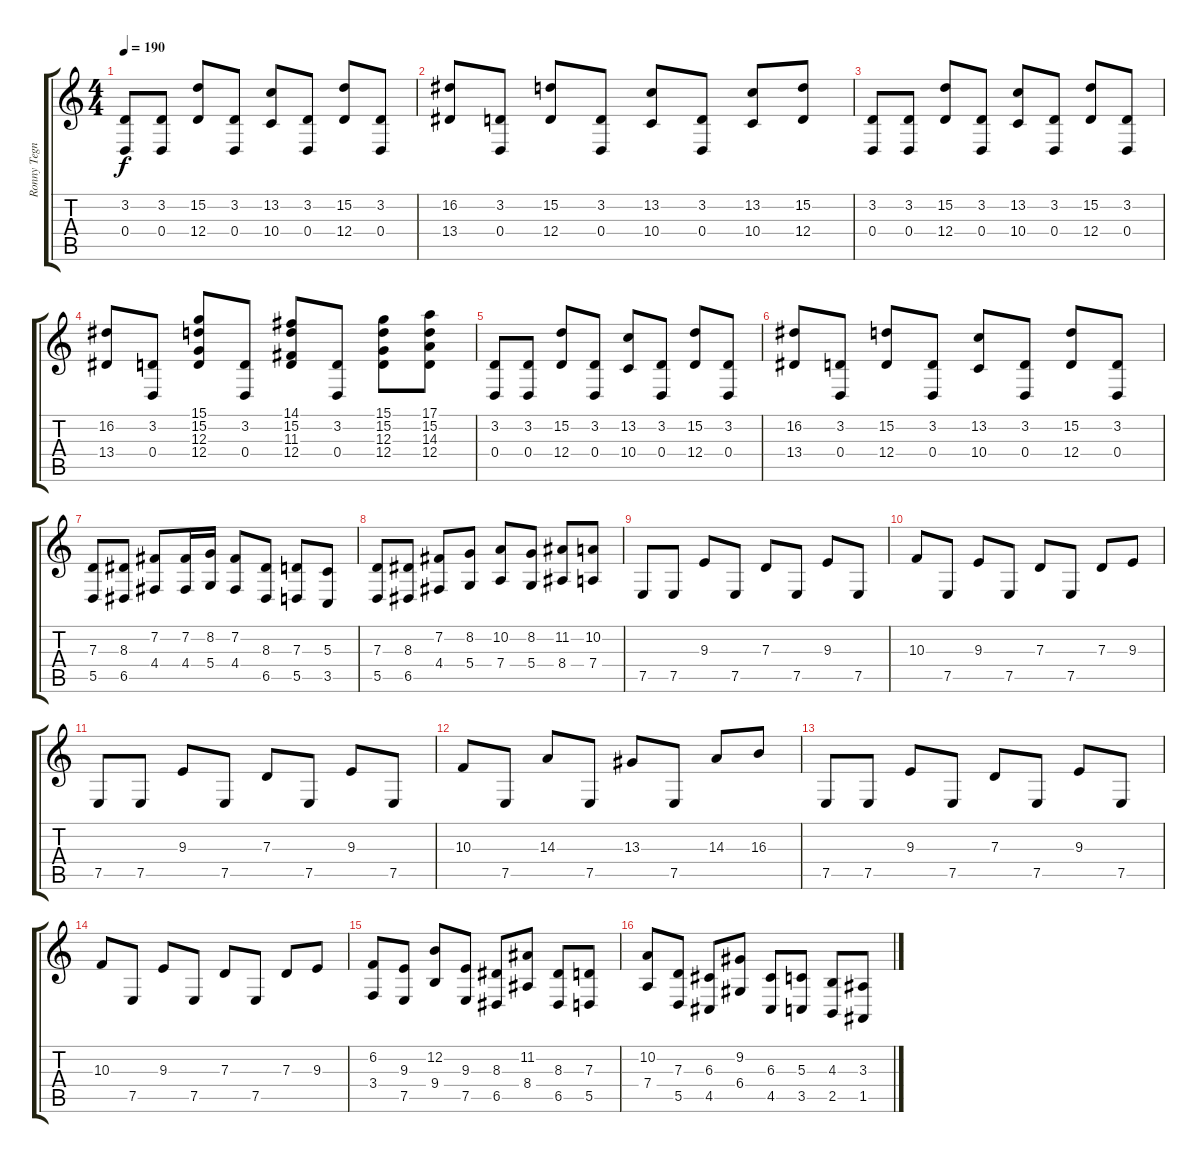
\track ("Ronny Tegner" "Ronny Tegn") {instrument stringensemble1}
\staff {score tabs}
\tuning (E4 B3 G3 D3 A2 E2) {hide}
\ts (4 4)
\section ("" "")
\tempo 190
\clef g2
\ks c
(3.2 0.4).8{dy f} (3.2 0.4).8 (15.2 12.4).8 (3.2 0.4).8 (13.2 10.4).8 (3.2 0.4).8 (15.2 12.4).8 (3.2 0.4).8 |
(16.2 13.4).8 (3.2 0.4).8 (15.2 12.4).8 (3.2 0.4).8 (13.2 10.4).8 (3.2 0.4).8 (13.2 10.4).8 (15.2 12.4).8 |
(3.2 0.4).8 (3.2 0.4).8 (15.2 12.4).8 (3.2 0.4).8 (13.2 10.4).8 (3.2 0.4).8 (15.2 12.4).8 (3.2 0.4).8 |
(16.2 13.4).8 (3.2 0.4).8 (15.1 15.2 12.3 12.4).8 (3.2 0.4).8 (14.1 15.2 11.3 12.4).8 (3.2 0.4).8 (15.1 15.2 12.3 12.4).8 (17.1 15.2 14.3 12.4).8 |
(3.2 0.4).8 (3.2 0.4).8 (15.2 12.4).8 (3.2 0.4).8 (13.2 10.4).8 (3.2 0.4).8 (15.2 12.4).8 (3.2 0.4).8 |
(16.2 13.4).8 (3.2 0.4).8 (15.2 12.4).8 (3.2 0.4).8 (13.2 10.4).8 (3.2 0.4).8 (15.2 12.4).8 (3.2 0.4).8 |
(7.3 5.5).8 (8.3 6.5).8 (7.2 4.4).8 (7.2 4.4).16 (8.2 5.4).16 (7.2 4.4).8 (8.3 6.5).8 (7.3 5.5).8 (5.3 3.5).8 |
(7.3 5.5).8 (8.3 6.5).8 (7.2 4.4).8 (8.2 5.4).8 (10.2 7.4).8 (8.2 5.4).8 (11.2 8.4).8 (10.2 7.4).8 |
\section ("" "")
7.5.8{volume 13 instrument stringensemble1} 7.5.8 9.3.8 7.5.8 7.3.8 7.5.8 9.3.8 7.5.8 |
10.3.8 7.5.8 9.3.8 7.5.8 7.3.8 7.5.8 7.3.8 9.3.8 |
7.5.8 7.5.8 9.3.8 7.5.8 7.3.8 7.5.8 9.3.8 7.5.8 |
10.3.8 7.5.8 14.3.8 7.5.8 13.3.8 7.5.8 14.3.8 16.3.8 |
7.5.8 7.5.8 9.3.8 7.5.8 7.3.8 7.5.8 9.3.8 7.5.8 |
10.3.8 7.5.8 9.3.8 7.5.8 7.3.8 7.5.8 7.3.8 9.3.8 |
(6.2 3.4).8 (9.3 7.5).8 (12.2 9.4).8 (9.3 7.5).8 (8.3 6.5).8 (11.2 8.4).8 (8.3 6.5).8 (7.3 5.5).8 |
(10.2 7.4).8 (7.3 5.5).8 (6.3 4.5).8 (9.2 6.4).8 (6.3 4.5).8 (5.3 3.5).8 (4.3 2.5).8 (3.3 1.5).8
